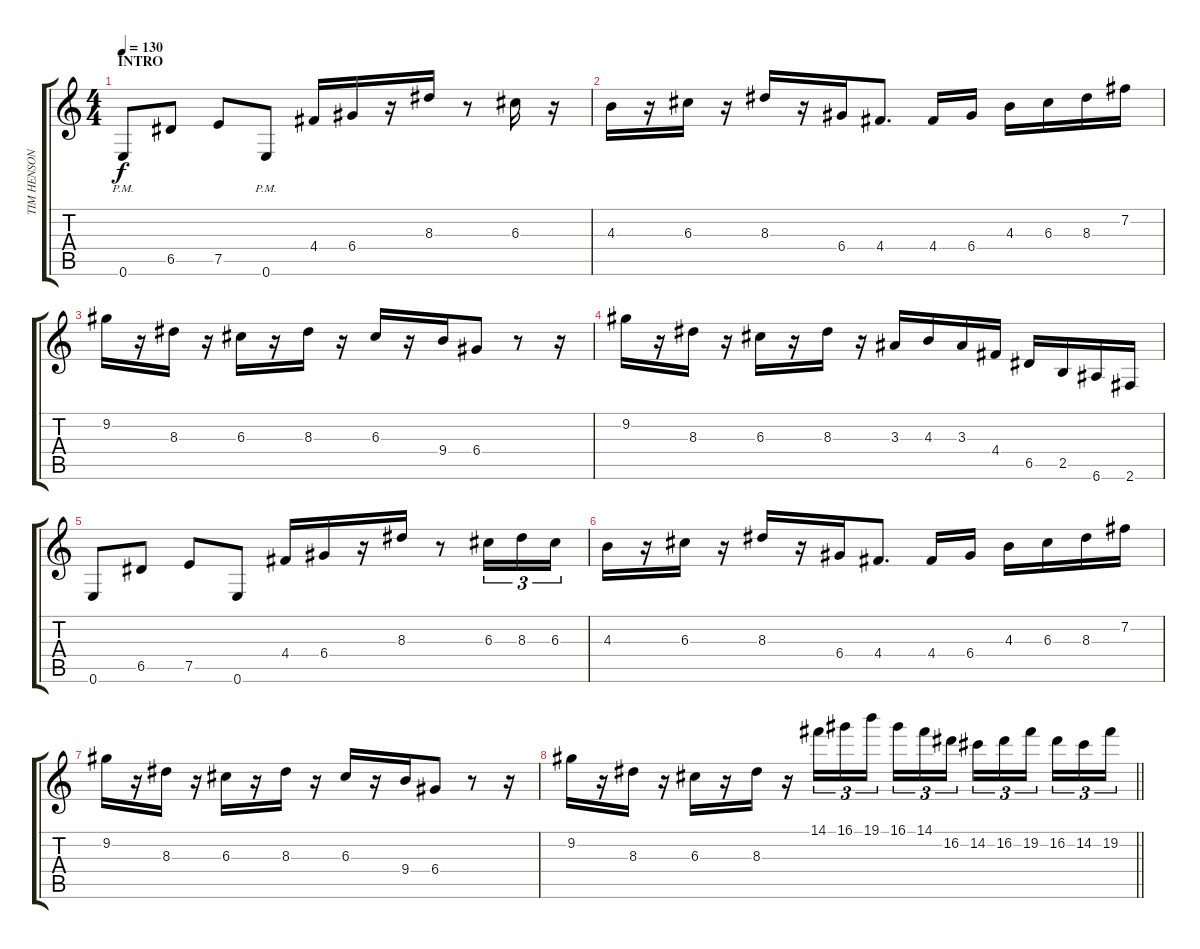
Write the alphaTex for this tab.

\track ("TIM HENSON " "TIM HENSON") {instrument distortionguitar}
\staff {score tabs}
\tuning (E4 B3 G3 D3 A2 E2) {hide}
\ts (4 4)
\section ("" "INTRO")
\tempo 130
\clef g2
\ks c
0.6{pm}.8{dy f} 6.5.8 7.5.8 0.6{pm}.8 4.4.16 6.4.16 r.16 8.3.16 r.8 6.3.16 r.16 |
4.3.16 r.16 6.3.16 r.16 8.3.16 r.16 6.4.16 4.4.8{d} 4.4.16 6.4.16 4.3.16 6.3.16 8.3.16 7.2.16 |
9.2.16 r.16 8.3.16 r.16 6.3.16 r.16 8.3.16 r.16 6.3.16 r.16 9.4.16 6.4.8 r.8 r.16 |
9.2.16 r.16 8.3.16 r.16 6.3.16 r.16 8.3.16 r.16 3.3.16 4.3.16 3.3.16 4.4.16 6.5.16 2.5.16 6.6.16 2.6.16 |
0.6.8 6.5.8 7.5.8 0.6.8 4.4.16 6.4.16 r.16 8.3.16 r.8 6.3.16{tu (3 2)} 8.3.16{tu (3 2)} 6.3.16{tu (3 2)} |
4.3.16 r.16 6.3.16 r.16 8.3.16 r.16 6.4.16 4.4.8{d} 4.4.16 6.4.16 4.3.16 6.3.16 8.3.16 7.2.16 |
9.2.16 r.16 8.3.16 r.16 6.3.16 r.16 8.3.16 r.16 6.3.16 r.16 9.4.16 6.4.8 r.8 r.16 |
\barLineRight lightlight
9.2.16 r.16 8.3.16 r.16 6.3.16 r.16 8.3.16 r.16 14.1.16{tu (3 2)} 16.1.16{tu (3 2)} 19.1.16{tu (3 2) beam splitsecondary} 16.1.16{tu (3 2)} 14.1.16{tu (3 2)} 16.2.16{tu (3 2)} 14.2.16{tu (3 2)} 16.2.16{tu (3 2)} 19.2.16{tu (3 2) beam splitsecondary} 16.2.16{tu (3 2)} 14.2.16{tu (3 2)} 19.2.16{tu (3 2)}
